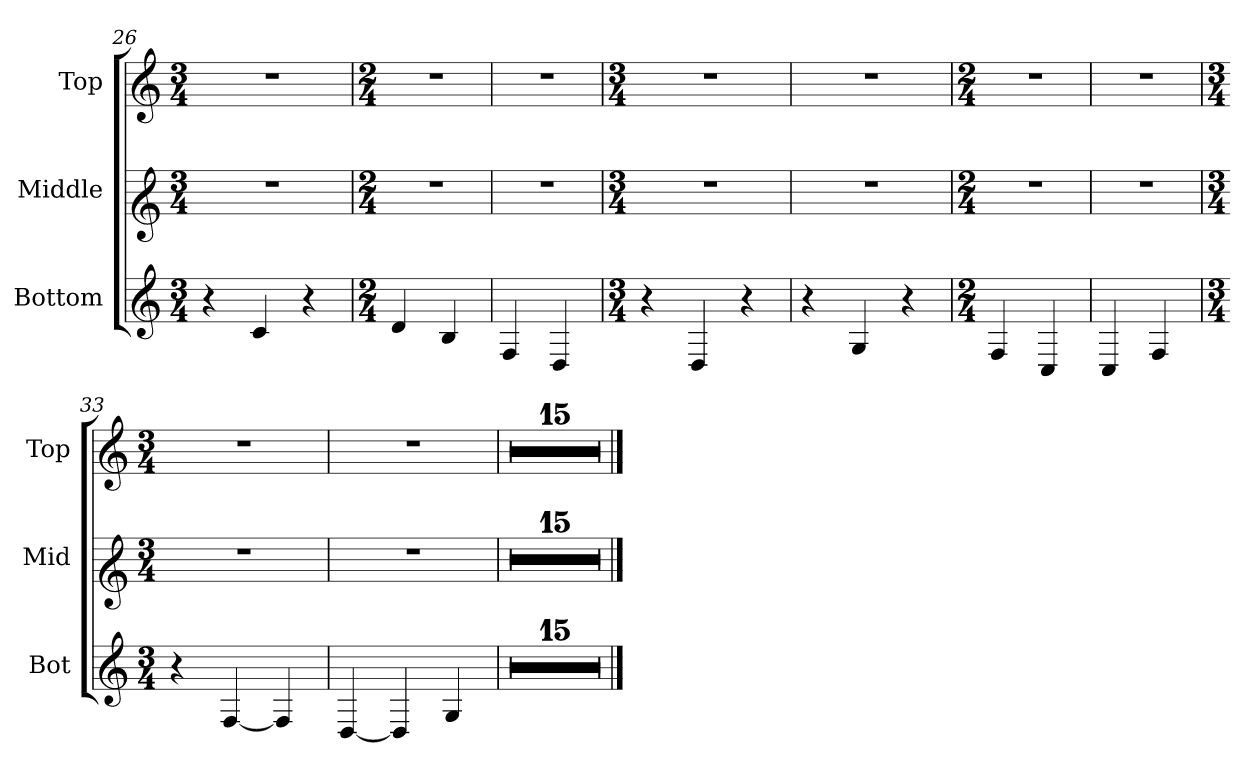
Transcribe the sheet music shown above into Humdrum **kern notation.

**kern	**kern	**kern
*part3	*part2	*part1
*staff3	*staff2	*staff1
*I"Bottom	*I"Middle	*I"Top
*I'Bot	*I'Mid	*I'Top
*clefG2	*clefG1	*clefG2
*k[]	*k[]	*k[]
*M3/4	*M3/4	*M3/4
=26	=26	=26
4r	2.r	2.r
4c/	.	.
4r	.	.
=27	=27	=27
*M2/4	*M2/4	*M2/4
4d/	2r	2r
4B/	.	.
=28	=28	=28
4F/	2r	2r
4D/	.	.
=29	=29	=29
*M3/4	*M3/4	*M3/4
4r	2.r	2.r
4D/	.	.
4r	.	.
=30	=30	=30
4r	2.r	2.r
4G/	.	.
4r	.	.
!!LO:LB:g=z
=31	=31	=31
*M2/4	*M2/4	*M2/4
4F/	2r	2r
4C/	.	.
=32	=32	=32
4C/	2r	2r
4F/	.	.
=33	=33	=33
*M3/4	*M3/4	*M3/4
4r	2.r	2.r
[4F/	.	.
4F/]	.	.
=34	=34	=34
[4D/	2.r	2.r
4D/]	.	.
4G/	.	.
=35	=35	=35
2.r	2.r	2.r
=36	=36	=36
2.r	2.r	2.r
=37	=37	=37
2.r	2.r	2.r
=38	=38	=38
2.r	2.r	2.r
=39	=39	=39
2.r	2.r	2.r
=40	=40	=40
2.r	2.r	2.r
=41	=41	=41
2.r	2.r	2.r
=42	=42	=42
2.r	2.r	2.r
=43	=43	=43
2.r	2.r	2.r
=44	=44	=44
2.r	2.r	2.r
!!LO:LB:g=z
=45	=45	=45
*M3/4	*M3/4	*M3/4
2.r	2.r	2.r
=46	=46	=46
2.r	2.r	2.r
=47	=47	=47
2.r	2.r	2.r
=48	=48	=48
2.r	2.r	2.r
=49	=49	=49
2.r	2.r	2.r
==	==	==
*-	*-	*-
